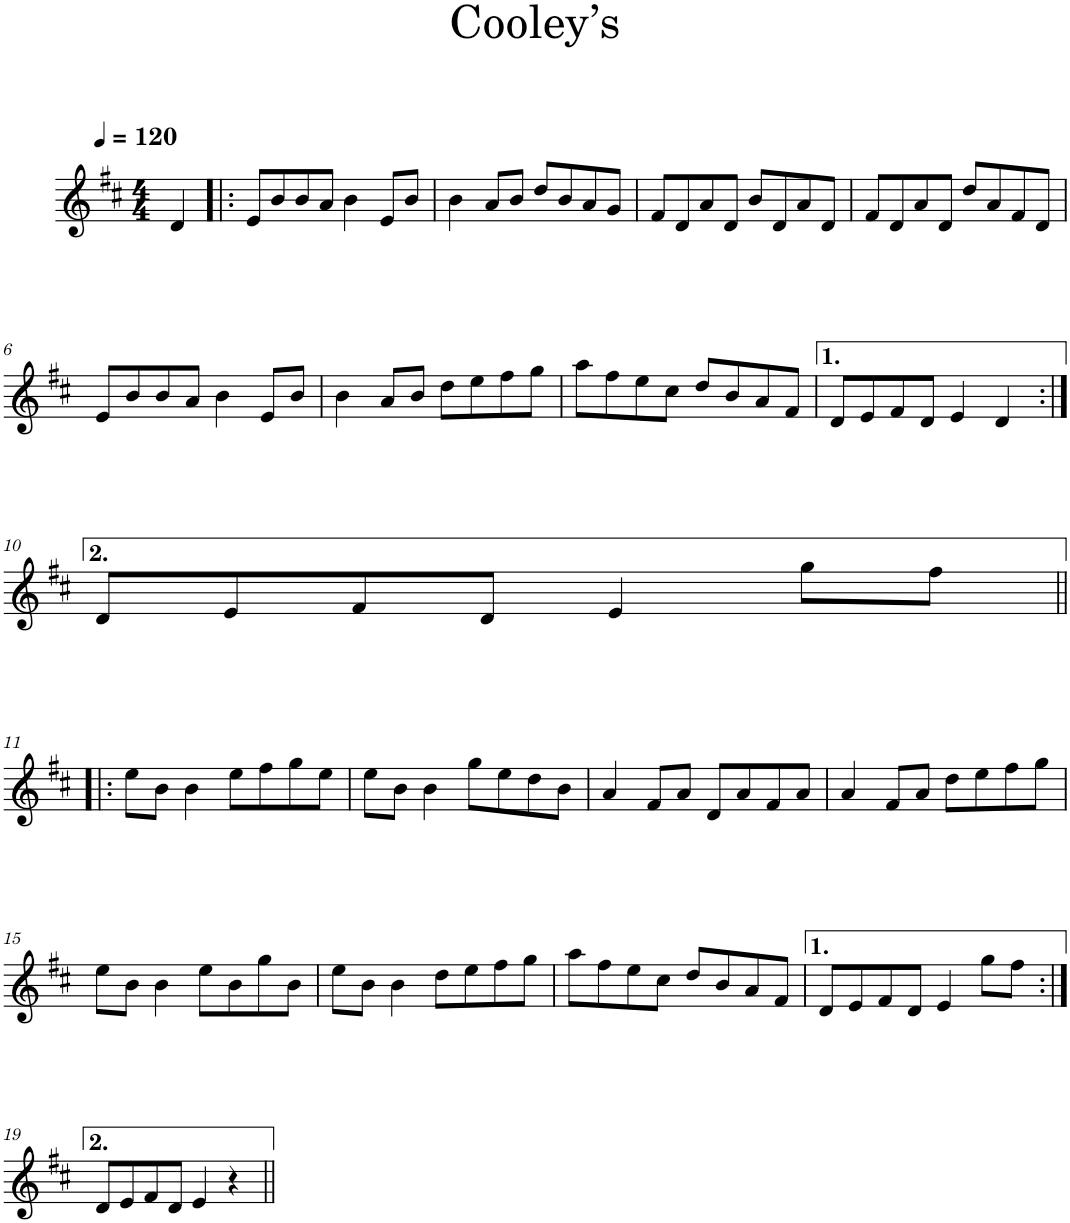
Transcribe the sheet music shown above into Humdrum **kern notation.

**kern
*part1
*staff1
*I"Piano, Cooley's
*I'Pno.
*clefG2
*k[f#c#]
*M4/4
=1
4d/
=2!|:
*MM120
8e/L
8b/
8b/
8a/J
4b\
8e/L
8b/J
=3
4b\
8a/L
8b/J
8dd/L
8b/
8a/
8g/J
=4
8f#/L
8d/
8a/
8d/J
8b/L
8d/
8a/
8d/J
=5
8f#/L
8d/
8a/
8d/J
8dd/L
8a/
8f#/
8d/J
!!LO:LB:g=z
=6
8e/L
8b/
8b/
8a/J
4b\
8e/L
8b/J
=7
4b\
8a/L
8b/J
8dd\L
8ee\
8ff#\
8gg\J
=8
8aa\L
8ff#\
8ee\
8cc#\J
8dd/L
8b/
8a/
8f#/J
=9
8d/L
8e/
8f#/
8d/J
4e/
4d/
!!LO:LB:g=z
=10:|!
8d/L
8e/
8f#/
8d/J
4e/
8gg\L
8ff#\J
!!LO:LB:g=z
=11!|:
8ee\L
8b\J
4b\
8ee\L
8ff#\
8gg\
8ee\J
=12
8ee\L
8b\J
4b\
8gg\L
8ee\
8dd\
8b\J
=13
4a/
8f#/L
8a/J
8d/L
8a/
8f#/
8a/J
=14
4a/
8f#/L
8a/J
8dd\L
8ee\
8ff#\
8gg\J
!!LO:LB:g=z
=15
8ee\L
8b\J
4b\
8ee\L
8b\
8gg\
8b\J
=16
8ee\L
8b\J
4b\
8dd\L
8ee\
8ff#\
8gg\J
=17
8aa\L
8ff#\
8ee\
8cc#\J
8dd/L
8b/
8a/
8f#/J
=18
8d/L
8e/
8f#/
8d/J
4e/
8gg\L
8ff#\J
!!LO:LB:g=z
=19:|!
8d/L
8e/
8f#/
8d/J
4e/
4r
=||
*-
